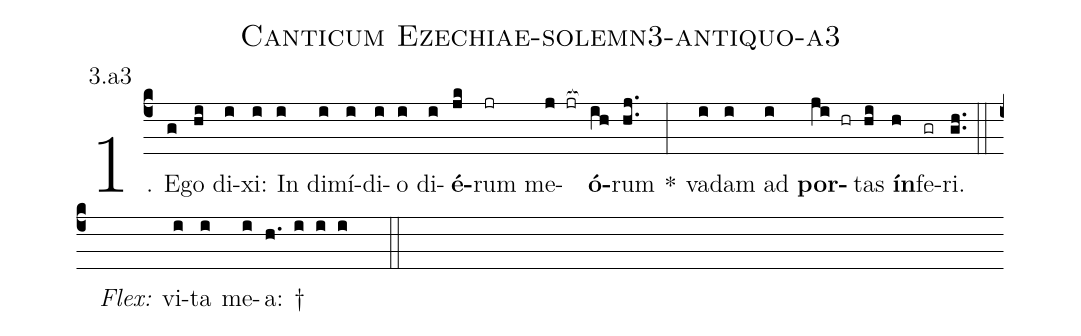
name: Canticum Ezechiae-solemn3-antiquo-a3;
annotation: 3.a3;
%%
(c4)1. E(g)go(hi) di(i)xi:(i) In(i) di(i)mí(i)di(i)o(i) di(i)<b>é</b>(jk)rum(jr) me(j jr[ocb:1{])<b>ó</b>(ih[ocb:0}])rum(hj..) *(:) va(i)dam(i) ad(i) <b>por</b>(ji hr)tas(hi) <b>ín</b>(h)fe(gr)ri.(gh..) (::)
<i>Flex:</i>()  vi(i)ta(i) me(i)a: †(h. i i i  ::)
